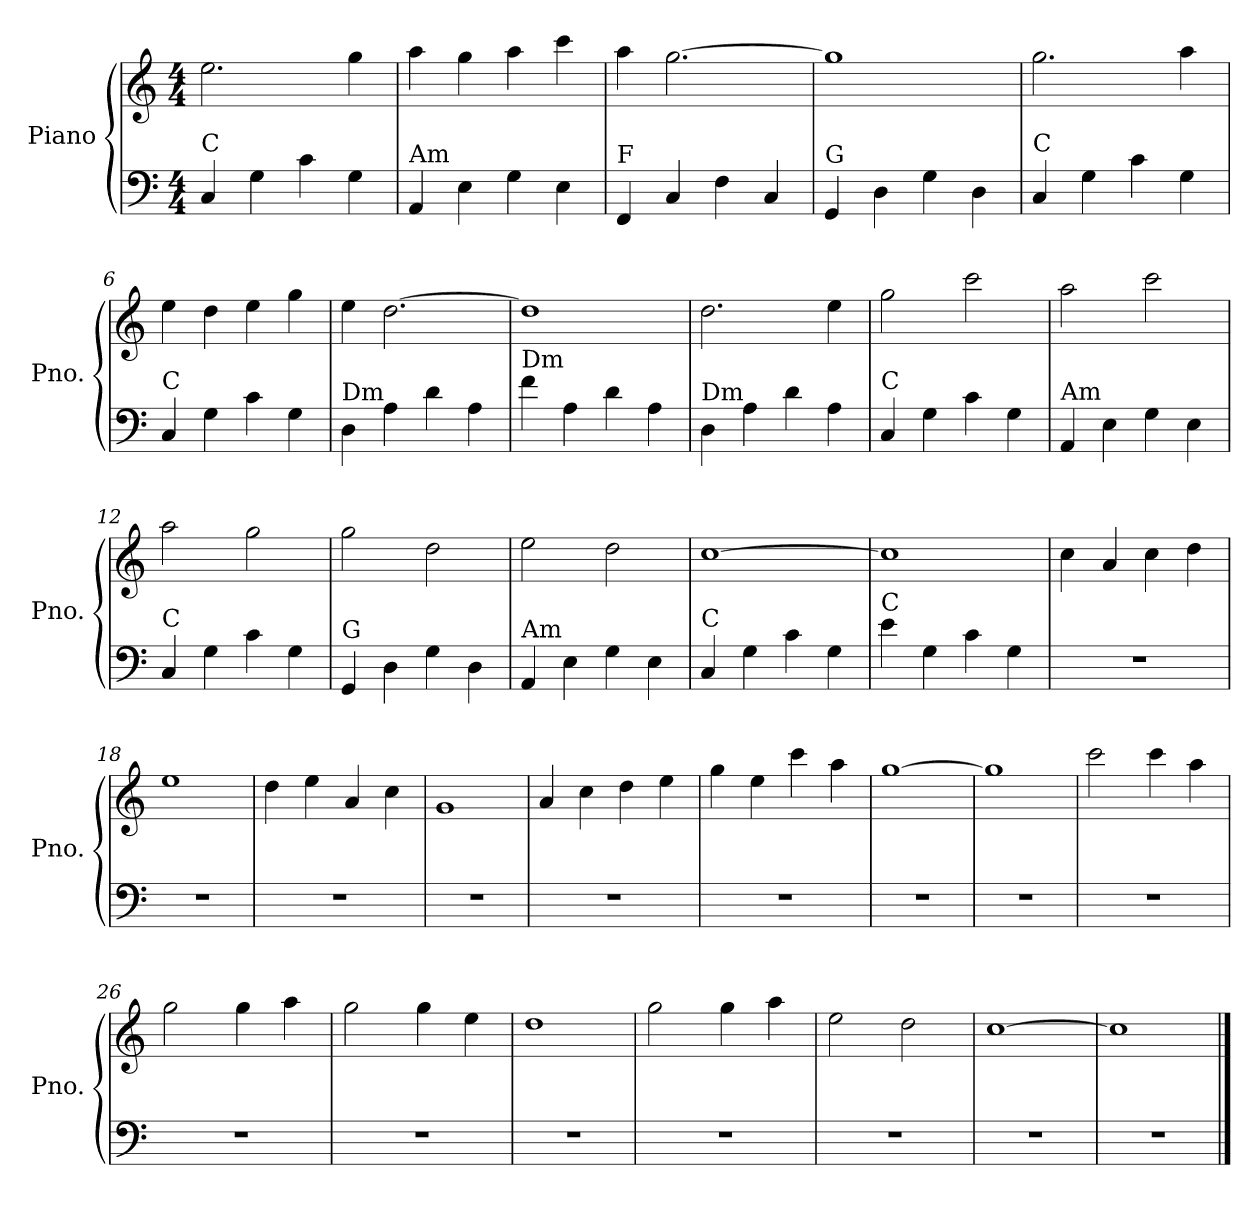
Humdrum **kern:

**kern	**kern
*part1	*part1
*staff2	*staff1
*I"Piano	*
*I'Pno.	*
*clefF4	*clefG2
*k[]	*k[]
*M4/4	*M4/4
*MM160	*MM160
=1	=1
!LO:TX:a:t=C	!
4C/	2.ee\
4G\	.
4c\	.
4G\	4gg\
=2	=2
!LO:TX:a:t=Am	!
4AA/	4aa\
4E\	4gg\
4G\	4aa\
4E\	4ccc\
=3	=3
!LO:TX:a:t=F	!
4FF/	4aa\
4C/	[2.gg\
4F\	.
4C/	.
=4	=4
!LO:TX:a:t=G	!
4GG/	1gg]
4D\	.
4G\	.
4D\	.
=5	=5
!LO:TX:a:t=C	!
4C/	2.gg\
4G\	.
4c\	.
4G\	4aa\
=6	=6
!LO:TX:a:t=C	!
4C/	4ee\
4G\	4dd\
4c\	4ee\
4G\	4gg\
=7	=7
!LO:TX:a:t=Dm	!
4D\	4ee\
4A\	[2.dd\
4d\	.
4A\	.
=8	=8
!LO:TX:a:t=Dm	!
4f\	1dd]
4A\	.
4d\	.
4A\	.
!!LO:LB:g=z
=9	=9
!LO:TX:a:t=Dm	!
4D\	2.dd\
4A\	.
4d\	.
4A\	4ee\
=10	=10
!LO:TX:a:t=C	!
4C/	2gg\
4G\	.
4c\	2ccc\
4G\	.
=11	=11
!LO:TX:a:t=Am	!
4AA/	2aa\
4E\	.
4G\	2ccc\
4E\	.
=12	=12
!LO:TX:a:t=C	!
4C/	2aa\
4G\	.
4c\	2gg\
4G\	.
=13	=13
!LO:TX:a:t=G	!
4GG/	2gg\
4D\	.
4G\	2dd\
4D\	.
=14	=14
!LO:TX:a:t=Am	!
4AA/	2ee\
4E\	.
4G\	2dd\
4E\	.
=15	=15
!LO:TX:a:t=C	!
4C/	[1cc
4G\	.
4c\	.
4G\	.
=16	=16
!LO:TX:a:t=C	!
4e\	1cc]
4G\	.
4c\	.
4G\	.
=17	=17
1r	4cc\
.	4a/
.	4cc\
.	4dd\
!!LO:LB:g=z
=18	=18
1r	1ee
=19	=19
1r	4dd\
.	4ee\
.	4a/
.	4cc\
=20	=20
1r	1g
=21	=21
1r	4a/
.	4cc\
.	4dd\
.	4ee\
=22	=22
1r	4gg\
.	4ee\
.	4ccc\
.	4aa\
=23	=23
1r	[1gg
=24	=24
1r	1gg]
=25	=25
1r	2ccc\
.	4ccc\
.	4aa\
=26	=26
1r	2gg\
.	4gg\
.	4aa\
=27	=27
1r	2gg\
.	4gg\
.	4ee\
=28	=28
1r	1dd
=29	=29
1r	2gg\
.	4gg\
.	4aa\
!!LO:LB:g=z
=30	=30
1r	2ee\
.	2dd\
=31	=31
1r	[1cc
=32	=32
1r	1cc]
==	==
*-	*-
